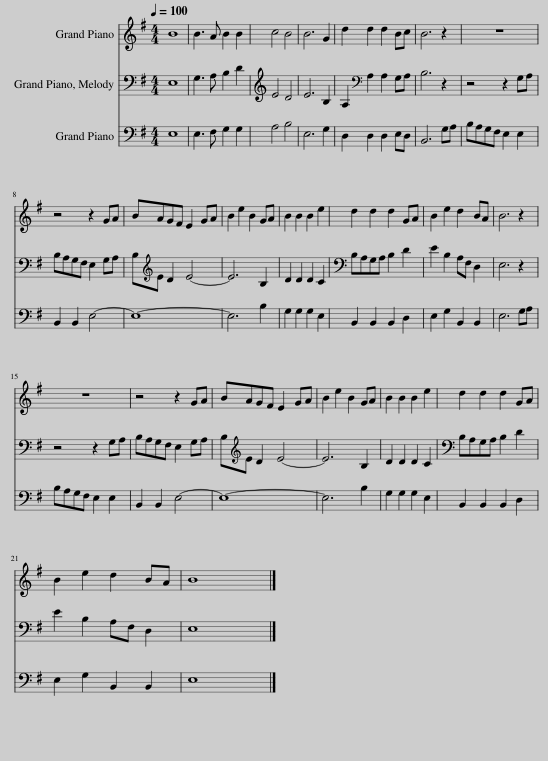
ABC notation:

X:1
%%score 1 2 3
L:1/8
Q:1/4=100
M:4/4
I:linebreak $
K:G
V:1 treble
V:2 bass
V:3 bass
V:1
 B8 | B3 A B2 B2 | c4 B4 | B6 G2 | d2 d2 d2 Bc | %5
 B6 z2 | z8 |$ z4 z2 GA | BAGF E2 GA | B2 e2 B2 GA | %10
 B2 B2 B2 e2 | d2 d2 d2 GA | B2 e2 d2 BA | B6 z2 |$ z8 | %15
 z4 z2 GA | BAGF E2 GA | B2 e2 B2 GA | B2 B2 B2 e2 | d2 d2 d2 GA |$ %20
 B2 e2 d2 BA | B8 |] %22
V:2
 E,8 | G,3 A, B,2 D2 | E4 D4 | E6 B,2 | A,2[K:bass] A,2 A,2 G,A, | %5
 B,6 z2 | z4 z2 G,A, |$ B,A,G,F, E,2 G,A, | B,[K:treble]E D2 E4- | E6 B,2 | %10
 D2 D2 D2 C2 | B,A,G,A, B,2 D2 | E2 B,2 A,F, D,2 | E,6 z2 |$ z4 z2 G,A, | %15
 B,A,G,F, E,2 G,A, | B,[K:treble]E D2 E4- | E6 B,2 | D2 D2 D2 C2 | B,A,G,A, B,2 D2 |$ %20
 E2 B,2 A,F, D,2 | E,8 |] %22
V:3
 E,8 | E,3 F, G,2 G,2 | A,4 B,4 | E,6 G,2 | D,2 D,2 D,2 E,D, | %5
 B,,6 G,A, | B,A,G,F, E,2 E,2 |$ B,,2 B,,2 E,4- | E,8- | E,6 B,2 | %10
 G,2 G,2 G,2 E,2 | B,,2 B,,2 B,,2 D,2 | E,2 G,2 B,,2 B,,2 | E,6 G,A, |$ B,A,G,F, E,2 E,2 | %15
 B,,2 B,,2 E,4- | E,8- | E,6 B,2 | G,2 G,2 G,2 E,2 | B,,2 B,,2 B,,2 D,2 |$ %20
 E,2 G,2 B,,2 B,,2 | E,8 |] %22
